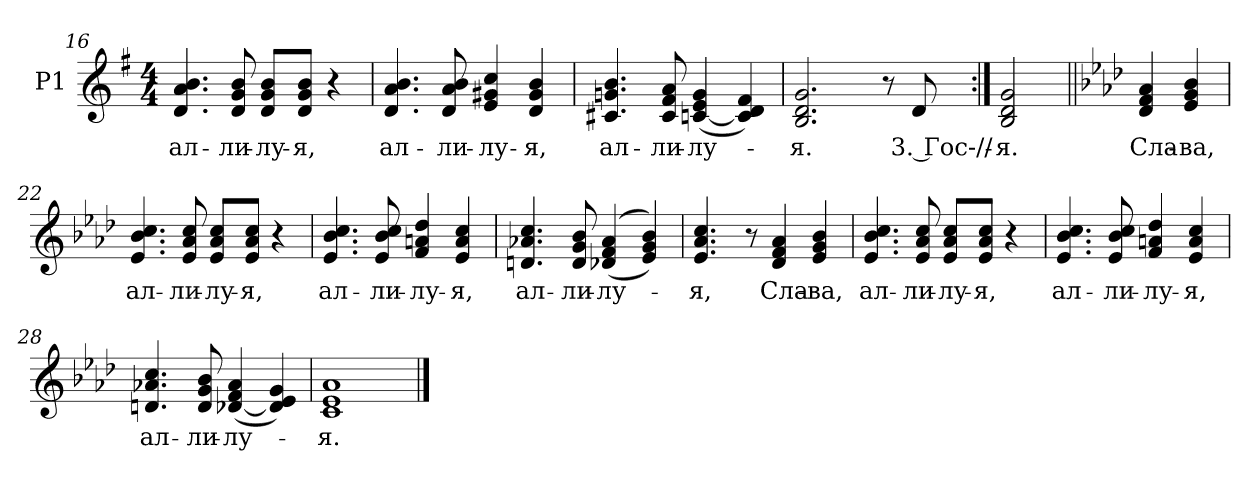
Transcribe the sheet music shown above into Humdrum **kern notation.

**kern	**text
*part1	*part1
*staff1	*staff1
*I"P1	*
!!LO:LB:g=z
*clefG2	*
*k[f#]	*
*G:	*
*M4/4	*
=16	=16
!	!LO:LY:b:color=#000000
4.di/ 4.ai 4.bi	ал-
!	!LO:LY:b:color=#000000
8di/ 8gi 8bi	-ли-
!	!LO:LY:b:color=#000000
8di/ 8gi/ 8bi/L	-лу-
!	!LO:LY:b:color=#000000
8di/ 8gi/ 8bi/J	-я,
4r	.
=17	=17
!	!LO:LY:b:color=#000000
4.di/ 4.ai 4.bi	ал-
!	!LO:LY:b:color=#000000
8di/ 8ai 8bi	-ли-
!	!LO:LY:b:color=#000000
4ei/ 4g#Xi 4cci	-лу-
!	!LO:LY:b:color=#000000
4di/ 4g#i 4bi	-я,
=18	=18
!	!LO:LY:b:color=#000000
4.c#Xi/ 4.gni 4.bi	ал-
!	!LO:LY:b:color=#000000
8c#i/ 8f#i 8ai	-ли-
!	!LO:LY:b:color=#000000
([<4cni/ 4ei 4gi	-лу-
4ci/] 4di 4f#i)	.
=19	=19
!	!LO:LY:b:color=#000000
2.Bi/ 2.di 2.gi	-я.
8r	.
!	!LO:LY:b:color=#000000
8di/	3. Гос-//-
=20:|!	=20:|!
!	!LO:LY:b:color=#000000
2Bi/ 2di 2gi	я.
!!LO:LB:g=z
=21||	=21||
*k[b-e-a-d-]	*
*A-:	*
!	!LO:LY:b:color=#000000
4d-i/ 4fi 4a-i	Сла-
!	!LO:LY:b:color=#000000
4e-i/ 4gi 4b-i	-ва,
=22	=22
!	!LO:LY:b:color=#000000
4.e-i/ 4.b-i 4.cci	ал-
!	!LO:LY:b:color=#000000
8e-i/ 8a-i 8cci	-ли-
!	!LO:LY:b:color=#000000
8e-i/ 8a-i/ 8cci/L	-лу-
!	!LO:LY:b:color=#000000
8e-i/ 8a-i/ 8cci/J	-я,
4r	.
=23	=23
!	!LO:LY:b:color=#000000
4.e-i/ 4.b-i 4.cci	ал-
!	!LO:LY:b:color=#000000
8e-i/ 8b-i 8cci	-ли-
!	!LO:LY:b:color=#000000
4fi/ 4ani 4dd-i	-лу-
!	!LO:LY:b:color=#000000
4e-i/ 4ai 4cci	-я,
=24	=24
!	!LO:LY:b:color=#000000
4.dni/ 4.a-Xi 4.cci	ал-
!	!LO:LY:b:color=#000000
8di/ 8gi 8b-i	-ли-
!	!LO:LY:b:color=#000000
((4d-Xi/ 4fi 4a-i	-лу-
4e-i/ 4gi 4b-i))	.
!!LO:LB:g=z
=25	=25
!	!LO:LY:b:color=#000000
4.e-i/ 4.a-i 4.cci	-я,
8r	.
!	!LO:LY:b:color=#000000
4d-i/ 4fi 4a-i	Сла-
!	!LO:LY:b:color=#000000
4e-i/ 4gi 4b-i	-ва,
=26	=26
!	!LO:LY:b:color=#000000
4.e-i/ 4.b-i 4.cci	ал-
!	!LO:LY:b:color=#000000
8e-i/ 8a-i 8cci	-ли-
!	!LO:LY:b:color=#000000
8e-i/ 8a-i/ 8cci/L	-лу-
!	!LO:LY:b:color=#000000
8e-i/ 8a-i/ 8cci/J	-я,
4r	.
=27	=27
!	!LO:LY:b:color=#000000
4.e-i/ 4.b-i 4.cci	ал-
!	!LO:LY:b:color=#000000
8e-i/ 8b-i 8cci	-ли-
!	!LO:LY:b:color=#000000
4fi/ 4ani 4dd-i	-лу-
!	!LO:LY:b:color=#000000
4e-i/ 4ai 4cci	-я,
=28	=28
!	!LO:LY:b:color=#000000
4.dni/ 4.a-Xi 4.cci	ал-
!	!LO:LY:b:color=#000000
8di/ 8gi 8b-i	-ли-
!	!LO:LY:b:color=#000000
([<4d-Xi/ 4fi 4a-i	-лу-
4d-i/] 4e-i 4gi)	.
=29	=29
!	!LO:LY:b:color=#000000
1ci 1e-i 1a-i	-я.
==	==
*-	*-
